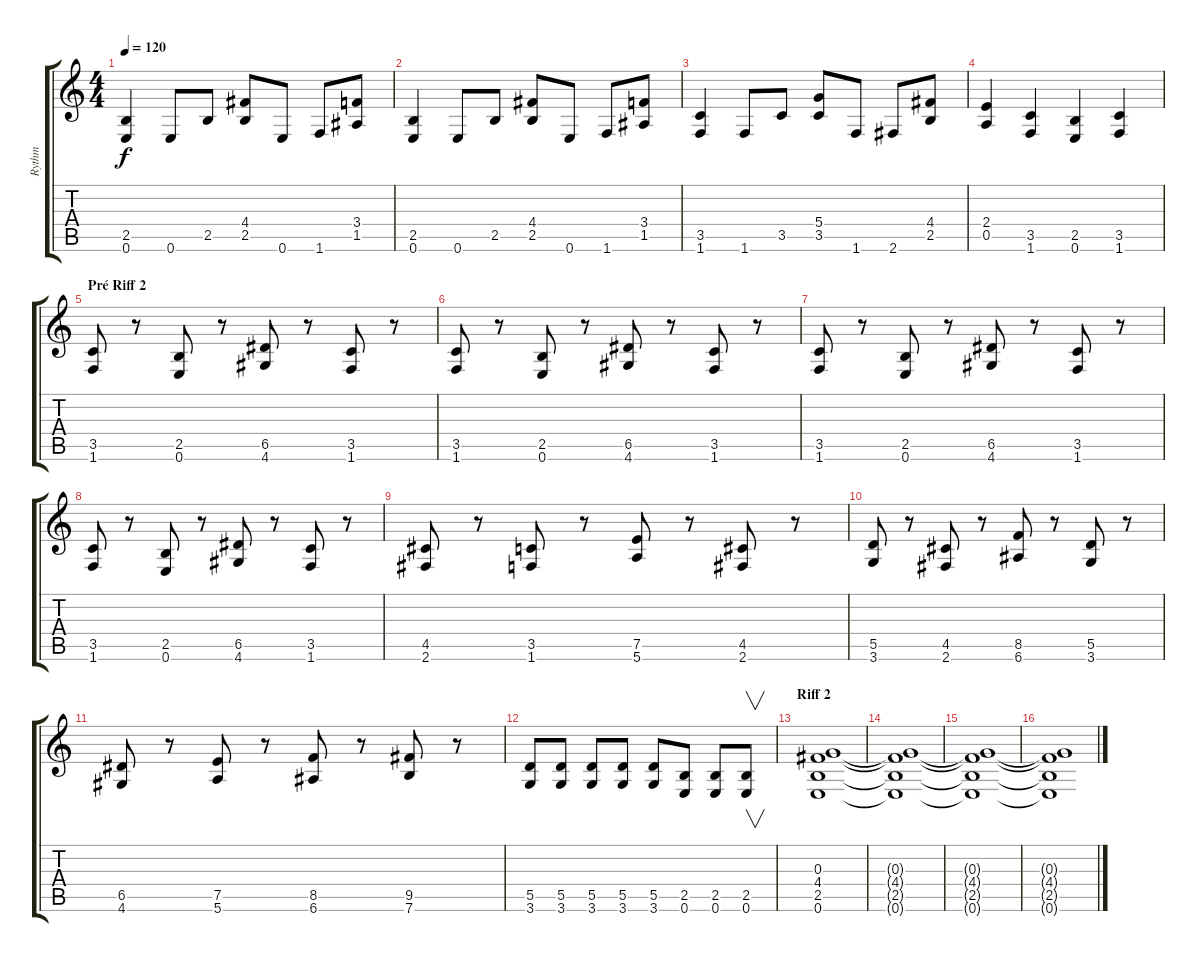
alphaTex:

\track ("Rythm" "Rythm") {instrument distortionguitar}
\staff {score tabs}
\tuning (E4 B3 G3 D3 A2 E2) {hide}
\ts (4 4)
\tempo 120
\clef g2
\ks c
(2.5 0.6).4{dy f} 0.6.8 2.5.8 (4.4 2.5).8 0.6.8 1.6.8 (3.4 1.5).8 |
(2.5 0.6).4 0.6.8 2.5.8 (4.4 2.5).8 0.6.8 1.6.8 (3.4 1.5).8 |
(3.5 1.6).4 1.6.8 3.5.8 (5.4 3.5).8 1.6.8 2.6.8 (4.4 2.5).8 |
(2.4 0.5).4 (3.5 1.6).4 (2.5 0.6).4 (3.5 1.6).4 |
\section ("" "Pré Riff 2")
(3.5 1.6).8 r.8 (2.5 0.6).8 r.8 (6.5 4.6).8 r.8 (3.5 1.6).8 r.8 |
(3.5 1.6).8 r.8 (2.5 0.6).8 r.8 (6.5 4.6).8 r.8 (3.5 1.6).8 r.8 |
(3.5 1.6).8 r.8 (2.5 0.6).8 r.8 (6.5 4.6).8 r.8 (3.5 1.6).8 r.8 |
(3.5 1.6).8 r.8 (2.5 0.6).8 r.8 (6.5 4.6).8 r.8 (3.5 1.6).8 r.8 |
(4.5 2.6).8 r.8 (3.5 1.6).8 r.8 (7.5 5.6).8 r.8 (4.5 2.6).8 r.8 |
(5.5 3.6).8 r.8 (4.5 2.6).8 r.8 (8.5 6.6).8 r.8 (5.5 3.6).8 r.8 |
(6.5 4.6).8 r.8 (7.5 5.6).8 r.8 (8.5 6.6).8 r.8 (9.5 7.6).8 r.8 |
(5.5 3.6).8 (5.5 3.6).8 (5.5 3.6).8 (5.5 3.6).8 (5.5 3.6).8 (2.5 0.6).8 (2.5 0.6).8 (2.5 0.6).8{v} |
\section ("" "Riff 2")
(0.3 4.4 2.5 0.6).1 |
(0.3{t} 4.4{t} 2.5{t} 0.6{t}).1 |
(0.3{t} 4.4{t} 2.5{t} 0.6{t}).1 |
(0.3{t} 4.4{t} 2.5{t} 0.6{t}).1
